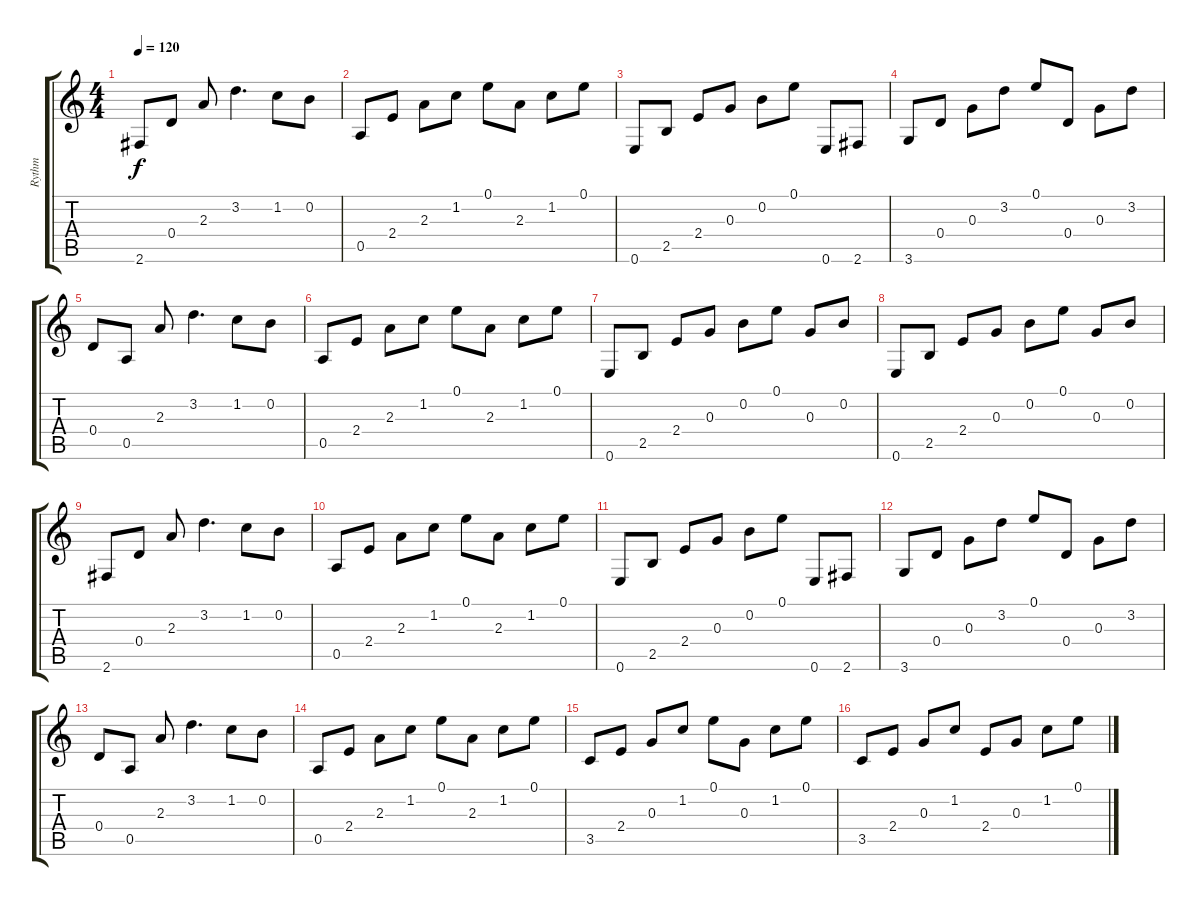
\track ("Rythm" "Rythm") {instrument acousticguitarsteel}
\staff {score tabs}
\tuning (E4 B3 G3 D3 A2 E2) {hide}
\ts (4 4)
\tempo 120
\clef g2
\ks c
2.6.8{dy f} 0.4.8 2.3.8 3.2.4{d} 1.2.8 0.2.8 |
0.5.8 2.4.8 2.3.8 1.2.8 0.1.8 2.3.8 1.2.8 0.1.8 |
0.6.8 2.5.8 2.4.8 0.3.8 0.2.8 0.1.8 0.6.8 2.6.8 |
3.6.8 0.4.8 0.3.8 3.2.8 0.1.8 0.4.8 0.3.8 3.2.8 |
0.4.8 0.5.8 2.3.8 3.2.4{d} 1.2.8 0.2.8 |
0.5.8 2.4.8 2.3.8 1.2.8 0.1.8 2.3.8 1.2.8 0.1.8 |
0.6.8 2.5.8 2.4.8 0.3.8 0.2.8 0.1.8 0.3.8 0.2.8 |
0.6.8 2.5.8 2.4.8 0.3.8 0.2.8 0.1.8 0.3.8 0.2.8 |
2.6.8 0.4.8 2.3.8 3.2.4{d} 1.2.8 0.2.8 |
0.5.8 2.4.8 2.3.8 1.2.8 0.1.8 2.3.8 1.2.8 0.1.8 |
0.6.8 2.5.8 2.4.8 0.3.8 0.2.8 0.1.8 0.6.8 2.6.8 |
3.6.8 0.4.8 0.3.8 3.2.8 0.1.8 0.4.8 0.3.8 3.2.8 |
0.4.8 0.5.8 2.3.8 3.2.4{d} 1.2.8 0.2.8 |
0.5.8 2.4.8 2.3.8 1.2.8 0.1.8 2.3.8 1.2.8 0.1.8 |
3.5.8 2.4.8 0.3.8 1.2.8 0.1.8 0.3.8 1.2.8 0.1.8 |
3.5.8 2.4.8 0.3.8 1.2.8 2.4.8 0.3.8 1.2.8 0.1.8
